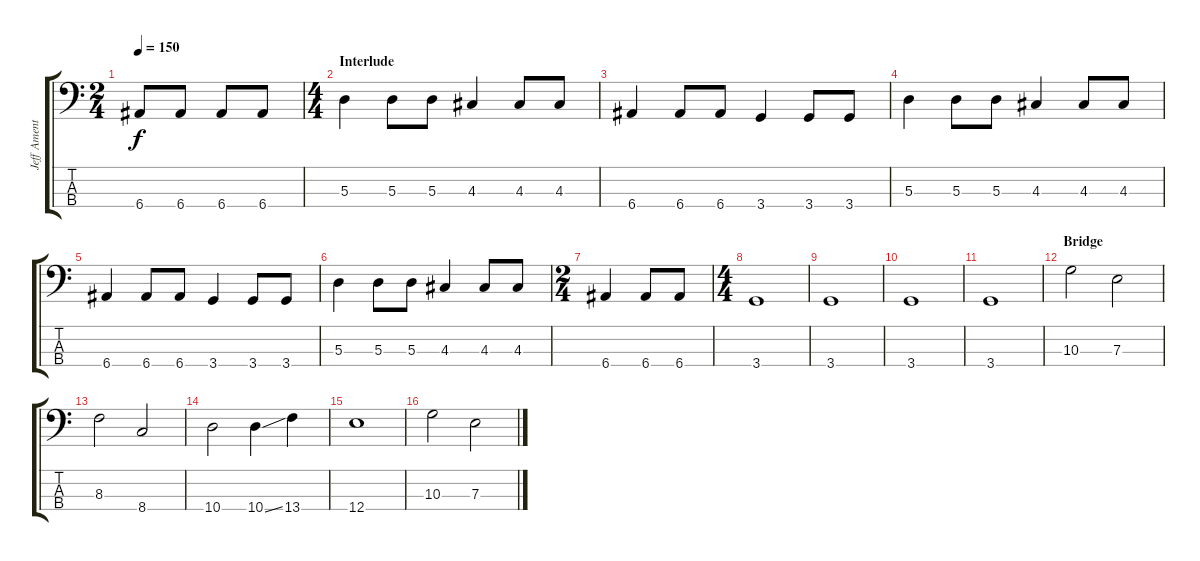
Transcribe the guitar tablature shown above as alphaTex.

\track ("Jeff Ament" "Jeff Ament") {instrument electricbassfinger}
\staff {score tabs}
\tuning (G2 D2 A1 E1) {hide}
\ts (2 4)
\tempo 150
\clef f4
\ks c
6.4{t}.8{dy f} 6.4.8 6.4.8 6.4.8 |
\ts (4 4)
\section ("" "Interlude")
5.3.4 5.3.8 5.3.8 4.3.4 4.3.8 4.3.8 |
6.4.4 6.4.8 6.4.8 3.4.4 3.4.8 3.4.8 |
5.3.4 5.3.8 5.3.8 4.3.4 4.3.8 4.3.8 |
6.4.4 6.4.8 6.4.8 3.4.4 3.4.8 3.4.8 |
5.3.4 5.3.8 5.3.8 4.3.4 4.3.8 4.3.8 |
\ts (2 4)
6.4.4 6.4.8 6.4.8 |
\ts (4 4)
3.4.1 |
3.4.1 |
3.4.1 |
3.4.1 |
\section ("" "Bridge")
10.3.2 7.3.2 |
8.3.2 8.4.2 |
10.4.2 10.4{ss}.4 13.4.4 |
12.4.1 |
10.3.2 7.3.2
